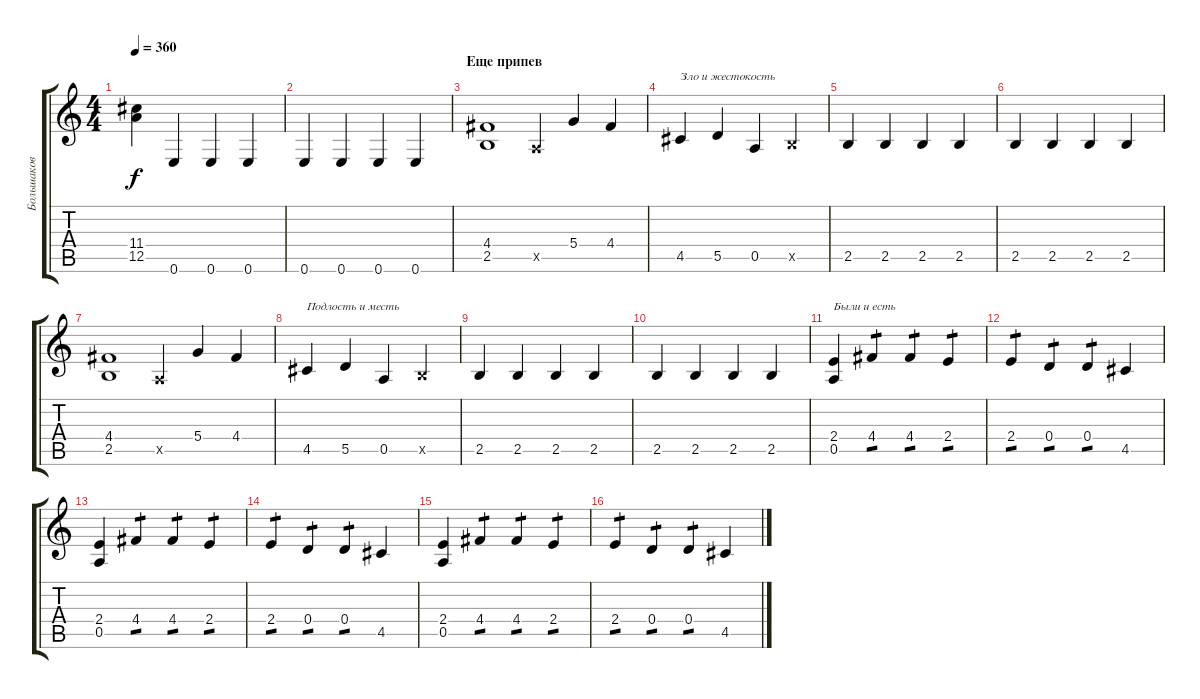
\track ("Большаков" "Большаков") {instrument overdrivenguitar}
\staff {score tabs}
\tuning (E4 B3 G3 D3 A2 E2) {hide}
\ts (4 4)
\tempo 360
\clef g2
\ks c
(11.4 12.5).4{dy f} 0.6.4 0.6.4 0.6.4 |
0.6.4 0.6.4 0.6.4 0.6.4 |
\section ("" "Еще припев")
(4.4 2.5).1 0.5{x}.4 5.4.4 4.4.4 |
4.5.4{txt "Зло и жестокость"} 5.5.4 0.5.4 2.5{x}.4 |
2.5.4 2.5.4 2.5.4 2.5.4 |
2.5.4 2.5.4 2.5.4 2.5.4 |
(4.4 2.5).1 0.5{x}.4 5.4.4 4.4.4 |
4.5.4{txt "Подлость и месть"} 5.5.4 0.5.4 2.5{x}.4 |
2.5.4 2.5.4 2.5.4 2.5.4 |
2.5.4 2.5.4 2.5.4 2.5.4 |
(2.4 0.5).4{txt "Были и есть"} 4.4.4{tp 1} 4.4.4{tp 1} 2.4.4{tp 1} |
2.4.4{tp 1} 0.4.4{tp 1} 0.4.4{tp 1} 4.5.4 |
(2.4 0.5).4 4.4.4{tp 1} 4.4.4{tp 1} 2.4.4{tp 1} |
2.4.4{tp 1} 0.4.4{tp 1} 0.4.4{tp 1} 4.5.4 |
(2.4 0.5).4 4.4.4{tp 1} 4.4.4{tp 1} 2.4.4{tp 1} |
2.4.4{tp 1} 0.4.4{tp 1} 0.4.4{tp 1} 4.5.4
